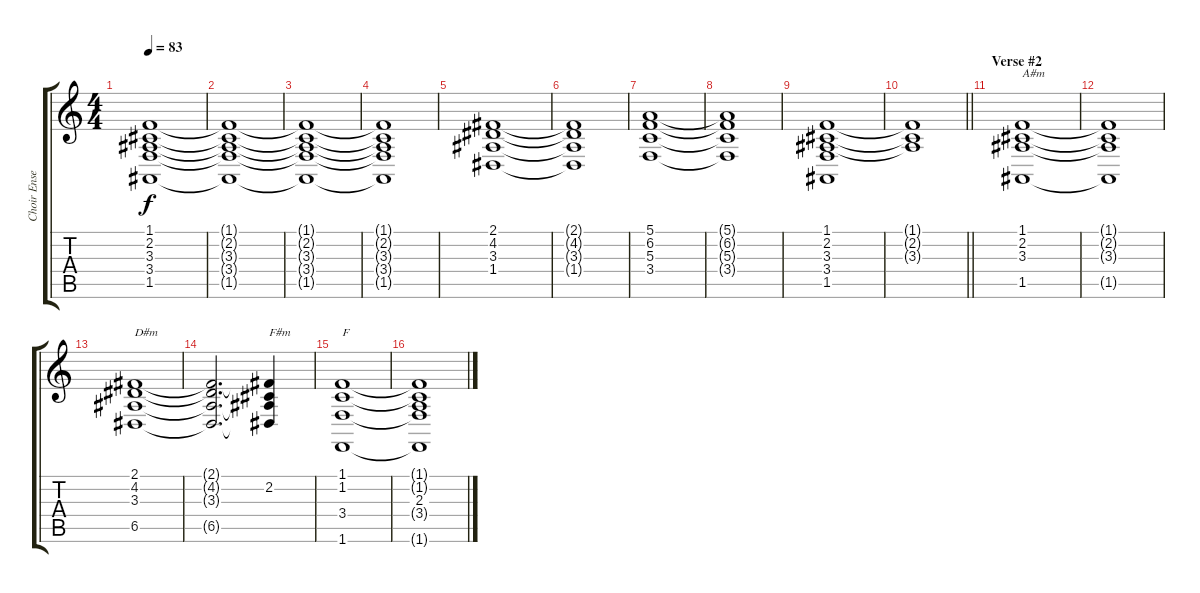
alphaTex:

\track ("Choir Ensemble" "Choir Ense") {instrument pad4choir}
\staff {score tabs}
\tuning (E4 B3 G3 D3 A2 E2) {hide}
\ts (4 4)
\tempo 83
\clef g2
\ks c
(1.1 2.2 3.3 3.4 1.5).1{dy f volume 0} |
(1.1{t} 2.2{t} 3.3{t} 3.4{t} 1.5{t}).1 |
(1.1{t} 2.2{t} 3.3{t} 3.4{t} 1.5{t}).1 |
(1.1{t} 2.2{t} 3.3{t} 3.4{t} 1.5{t}).1 |
(2.1 4.2 3.3 1.4).1{volume 8} |
(2.1{t} 4.2{t} 3.3{t} 1.4{t}).1 |
(5.1 6.2 5.3 3.4).1 |
(5.1{t} 6.2{t} 5.3{t} 3.4{t}).1 |
(1.1 2.2 3.3 3.4 1.5).1 |
\barLineRight lightlight
(1.1{t} 2.2{t} 3.3{t}).1 |
\section ("" "Verse #2")
(1.1 2.2 3.3 1.5).1{txt "A#m"} |
(1.1{t} 2.2{t} 3.3{t} 1.5{t}).1 |
(2.1 4.2 3.3 6.5).1{txt "D#m"} |
(2.1{t} 4.2{t} 3.3{t} 6.5{t}).2{d} (2.1{t} 2.2 3.3{t} 6.5{t}).4{txt "F#m"} |
(1.1 1.2 3.4 1.6).1{txt "F"} |
(1.1{t} 1.2{t} 2.3 3.4{t} 1.6{t}).1
